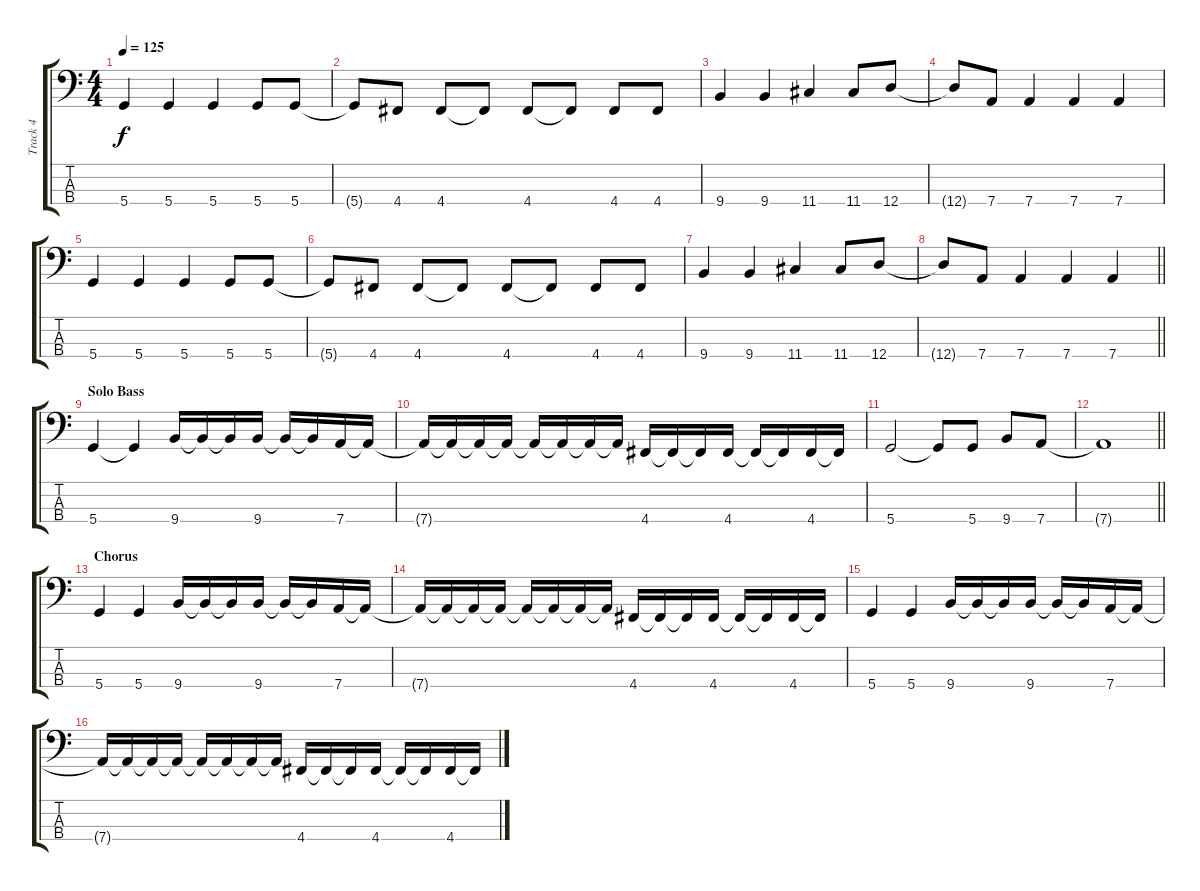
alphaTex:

\track ("Track 4" "Track 4") {instrument electricbasspick}
\staff {score tabs}
\tuning (G2 D2 A1 D1) {hide}
\ts (4 4)
\tempo 125
\clef f4
\ks c
5.4.4{dy f} 5.4.4 5.4.4 5.4.8 5.4.8 |
5.4{t}.8 4.4.8 4.4.8 4.4{t}.8 4.4.8 4.4{t}.8 4.4.8 4.4.8 |
9.4.4 9.4.4 11.4.4 11.4.8 12.4.8 |
12.4{t}.8 7.4.8 7.4.4 7.4.4 7.4.4 |
5.4.4 5.4.4 5.4.4 5.4.8 5.4.8 |
5.4{t}.8 4.4.8 4.4.8 4.4{t}.8 4.4.8 4.4{t}.8 4.4.8 4.4.8 |
9.4.4 9.4.4 11.4.4 11.4.8 12.4.8 |
\barLineRight lightlight
12.4{t}.8 7.4.8 7.4.4 7.4.4 7.4.4 |
\section ("" "Solo Bass")
5.4.4 5.4{t}.4 9.4.16 9.4{t}.16 9.4{t}.16 9.4.16 9.4{t}.16 9.4{t}.16 7.4.16 7.4{t}.16 |
7.4{t}.16 7.4{t}.16 7.4{t}.16 7.4{t}.16 7.4{t}.16 7.4{t}.16 7.4{t}.16 7.4{t}.16 4.4.16 4.4{t}.16 4.4{t}.16 4.4.16 4.4{t}.16 4.4{t}.16 4.4.16 4.4{t}.16 |
5.4.2 5.4{t}.8 5.4.8 9.4.8 7.4.8 |
\barLineRight lightlight
7.4{t}.1 |
\section ("" "Chorus")
5.4.4 5.4.4 9.4.16 9.4{t}.16 9.4{t}.16 9.4.16 9.4{t}.16 9.4{t}.16 7.4.16 7.4{t}.16 |
7.4{t}.16 7.4{t}.16 7.4{t}.16 7.4{t}.16 7.4{t}.16 7.4{t}.16 7.4{t}.16 7.4{t}.16 4.4.16 4.4{t}.16 4.4{t}.16 4.4.16 4.4{t}.16 4.4{t}.16 4.4.16 4.4{t}.16 |
5.4.4 5.4.4 9.4.16 9.4{t}.16 9.4{t}.16 9.4.16 9.4{t}.16 9.4{t}.16 7.4.16 7.4{t}.16 |
7.4{t}.16 7.4{t}.16 7.4{t}.16 7.4{t}.16 7.4{t}.16 7.4{t}.16 7.4{t}.16 7.4{t}.16 4.4.16 4.4{t}.16 4.4{t}.16 4.4.16 4.4{t}.16 4.4{t}.16 4.4.16 4.4{t}.16
